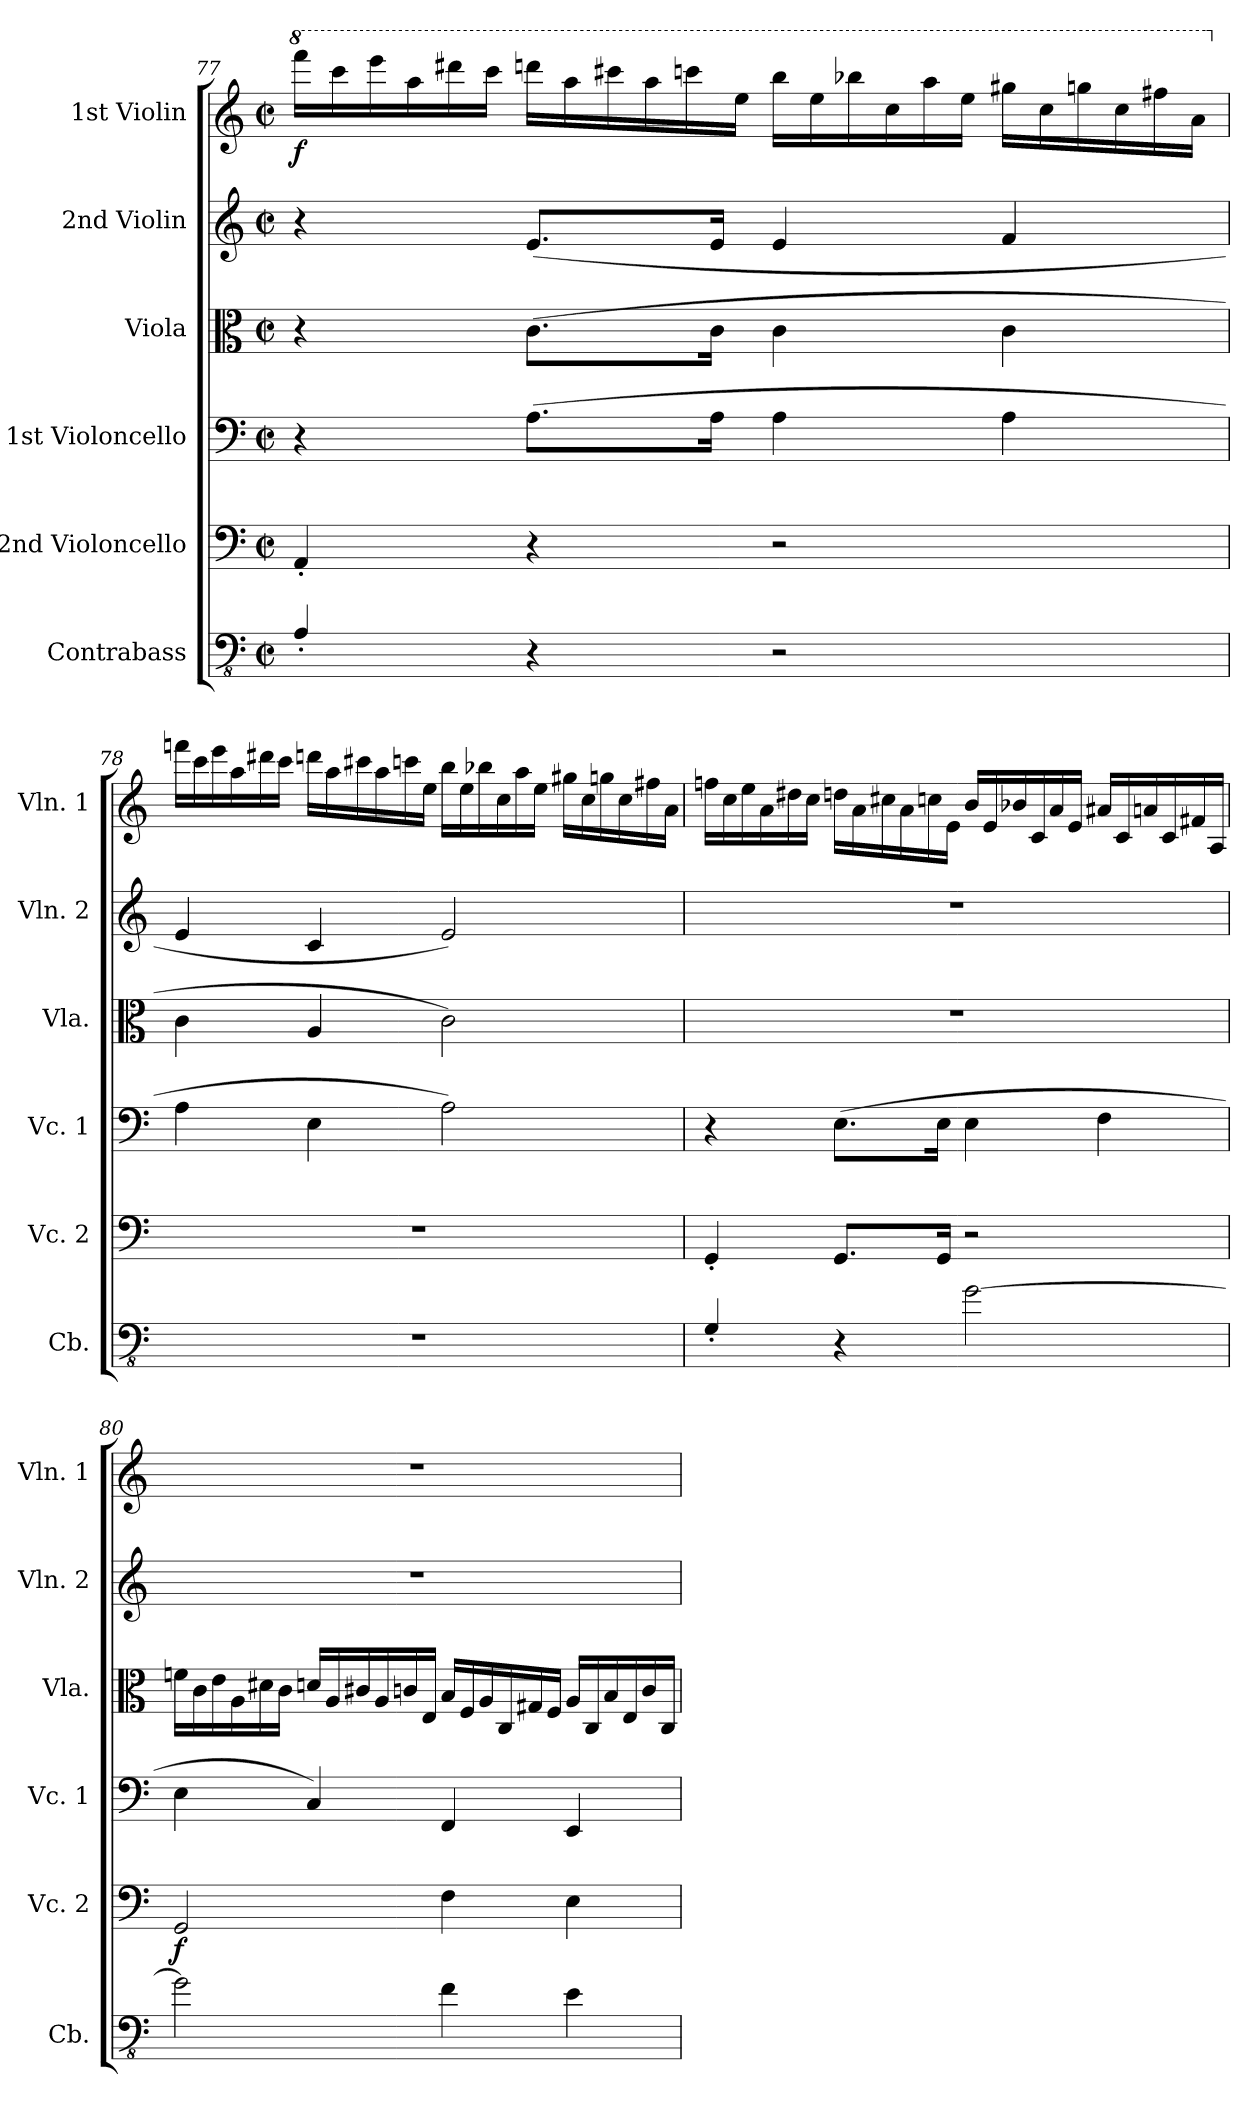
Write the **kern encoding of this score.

**kern	**kern	**dynam	**kern	**kern	**kern	**kern	**dynam
*part6	*part5	*part5	*part4	*part3	*part2	*part1	*part1
*staff6	*staff5	*staff5	*staff4	*staff3	*staff2	*staff1	*staff1
*I"Contrabass	*I"2nd Violoncello	*	*I"1st Violoncello	*I"Viola	*I"2nd Violin	*I"1st Violin	*
*I'Cb.	*I'Vc. 2	*	*I'Vc. 1	*I'Vla.	*I'Vln. 2	*I'Vln. 1	*
!!LO:LB:g=z
*clefFv4	*clefF4	*	*clefF4	*clefC3	*clefG2	*clefG2	*
*ITrd7c12	*	*	*	*	*	*	*
*k[]	*k[]	*	*k[]	*k[]	*k[]	*k[]	*
*M2/2	*M2/2	*	*M2/2	*M2/2	*M2/2	*M2/2	*
*met(c|)	*met(c|)	*	*met(c|)	*met(c|)	*met(c|)	*met(c|)	*
*	*	*	*	*	*	*8va	*
*	*	*	*	*	*	*Xtuplet	*
=77	=77	=77	=77	=77	=77	=77	=77
!	!	!	!	!	!	!	!LO:DY:b
4AAA'/	4AA'/	.	4r	4r	4r	24ffff\LL	f
.	.	.	.	.	.	24cccc\	.
.	.	.	.	.	.	24eeee\	.
.	.	.	.	.	.	24aaa\	.
.	.	.	.	.	.	24dddd#X\	.
.	.	.	.	.	.	24cccc\JJ	.
4r	4r	.	(8.A\L	(8.c\L	(8.e/L	24ddddn\LL	.
.	.	.	.	.	.	24aaa\	.
.	.	.	.	.	.	24cccc#X\	.
.	.	.	.	.	.	24aaa\	.
.	.	.	.	.	.	24ccccn\	.
.	.	.	16A\Jk	16c\Jk	16e/Jk	.	.
.	.	.	.	.	.	24eee\JJ	.
2r	2r	.	4A\	4c\	4e/	24bbb\LL	.
.	.	.	.	.	.	24eee\	.
.	.	.	.	.	.	24bbb-X\	.
.	.	.	.	.	.	24ccc\	.
.	.	.	.	.	.	24aaa\	.
.	.	.	.	.	.	24eee\JJ	.
.	.	.	4A\	4c\	4f/	24ggg#X\LL	.
.	.	.	.	.	.	24ccc\	.
.	.	.	.	.	.	24gggn\	.
.	.	.	.	.	.	24ccc\	.
.	.	.	.	.	.	24fff#X\	.
.	.	.	.	.	.	24aa\JJ	.
!!LO:PB:g=z
=78	=78	=78	=78	=78	=78	=78	=78
*	*	*	*	*	*	*X8va	*
1r	1r	.	4A\	4c\	4e/	24fffn\LL	.
.	.	.	.	.	.	24ccc\	.
.	.	.	.	.	.	24eee\	.
.	.	.	.	.	.	24aa\	.
.	.	.	.	.	.	24ddd#X\	.
.	.	.	.	.	.	24ccc\JJ	.
.	.	.	4E\	4A/	4c/	24dddn\LL	.
.	.	.	.	.	.	24aa\	.
.	.	.	.	.	.	24ccc#X\	.
.	.	.	.	.	.	24aa\	.
.	.	.	.	.	.	24cccn\	.
.	.	.	.	.	.	24ee\JJ	.
.	.	.	2A\)	2c\)	2e/)	24bb\LL	.
.	.	.	.	.	.	24ee\	.
.	.	.	.	.	.	24bb-X\	.
.	.	.	.	.	.	24cc\	.
.	.	.	.	.	.	24aa\	.
.	.	.	.	.	.	24ee\JJ	.
.	.	.	.	.	.	24gg#X\LL	.
.	.	.	.	.	.	24cc\	.
.	.	.	.	.	.	24ggn\	.
.	.	.	.	.	.	24cc\	.
.	.	.	.	.	.	24ff#X\	.
.	.	.	.	.	.	24a\JJ	.
!!LO:LB:g=z
=79	=79	=79	=79	=79	=79	=79	=79
4GGG'/	4GG'/	.	4r	1r	1r	24ffn\LL	.
.	.	.	.	.	.	24cc\	.
.	.	.	.	.	.	24ee\	.
.	.	.	.	.	.	24a\	.
.	.	.	.	.	.	24dd#X\	.
.	.	.	.	.	.	24cc\JJ	.
4r	8.GG/L	.	(8.E\L	.	.	24ddn\LL	.
.	.	.	.	.	.	24a\	.
.	.	.	.	.	.	24cc#X\	.
.	.	.	.	.	.	24a\	.
.	.	.	.	.	.	24ccn\	.
.	16GG/Jk	.	16E\Jk	.	.	.	.
.	.	.	.	.	.	24e\JJ	.
[2GG\	2r	.	4E\	.	.	24b/LL	.
.	.	.	.	.	.	24e/	.
.	.	.	.	.	.	24b-X/	.
.	.	.	.	.	.	24c/	.
.	.	.	.	.	.	24a/	.
.	.	.	.	.	.	24e/JJ	.
.	.	.	4F\	.	.	24a#X/LL	.
.	.	.	.	.	.	24c/	.
.	.	.	.	.	.	24an/	.
.	.	.	.	.	.	24c/	.
.	.	.	.	.	.	24f#X/	.
.	.	.	.	.	.	24A/JJ	.
!!LO:PB:g=z
=80	=80	=80	=80	=80	=80	=80	=80
*	*	*	*	*Xtuplet	*	*	*
!	!	!LO:DY:b	!	!	!	!	!
2GG\]	2GG/	f	4E\	24fn\LL	1r	1r	.
.	.	.	.	24c\	.	.	.
.	.	.	.	24e\	.	.	.
.	.	.	.	24A\	.	.	.
.	.	.	.	24d#X\	.	.	.
.	.	.	.	24c\JJ	.	.	.
.	.	.	4C/)	24dn/LL	.	.	.
.	.	.	.	24A/	.	.	.
.	.	.	.	24c#X/	.	.	.
.	.	.	.	24A/	.	.	.
.	.	.	.	24cn/	.	.	.
.	.	.	.	24E/JJ	.	.	.
4FF\	4F\	.	4FF/	24B/LL	.	.	.
.	.	.	.	24F/	.	.	.
.	.	.	.	24A/	.	.	.
.	.	.	.	24C/	.	.	.
.	.	.	.	24G#X/	.	.	.
.	.	.	.	24F/JJ	.	.	.
4EE\	4E\	.	4EE/	24A/LL	.	.	.
.	.	.	.	24C/	.	.	.
.	.	.	.	24B/	.	.	.
.	.	.	.	24E/	.	.	.
.	.	.	.	24c/	.	.	.
.	.	.	.	24C/JJ	.	.	.
=	=	=	=	=	=	=	=
*-	*-	*-	*-	*-	*-	*-	*-
